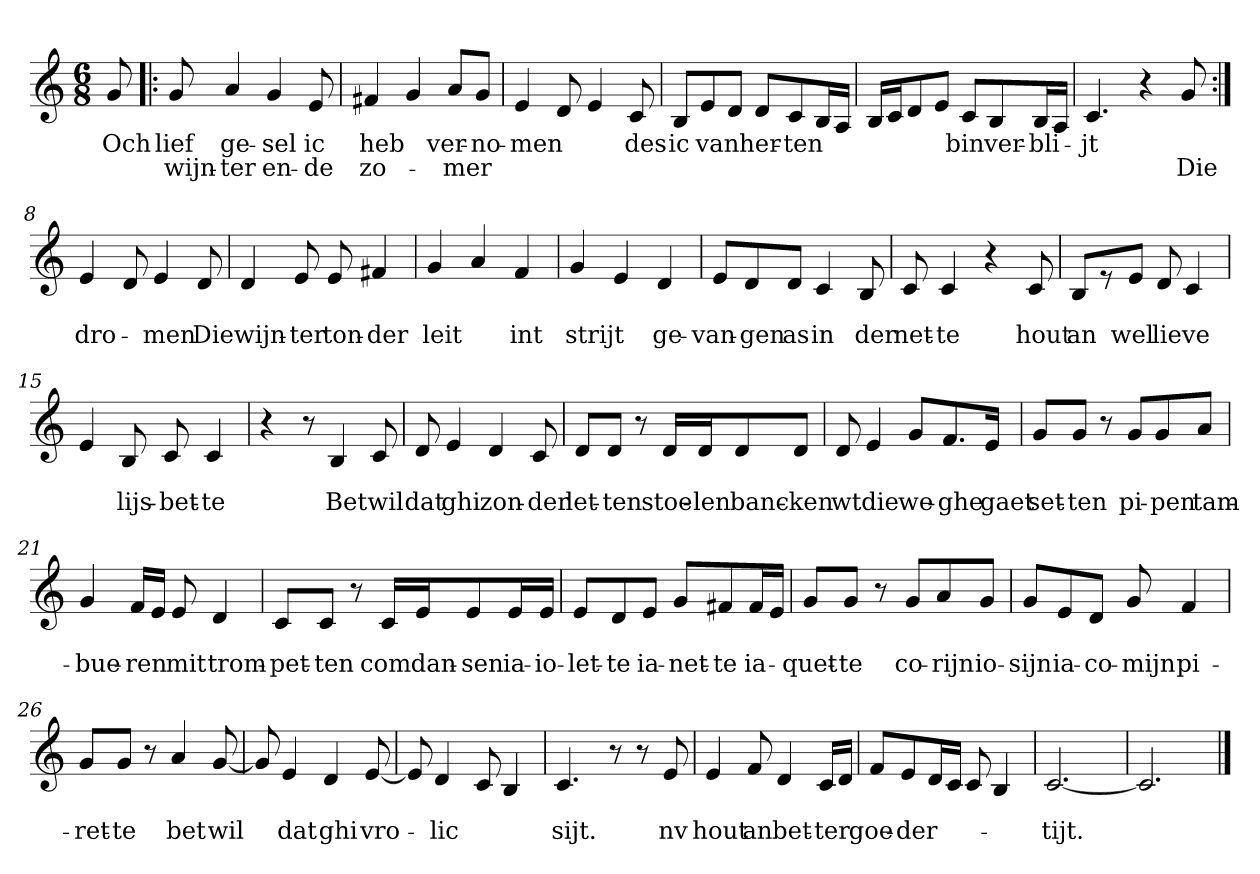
**kern	**text	**text
*part1	*part1	*part1
*staff1	*staff1	*staff1
*clefG2	*	*
*k[]	*	*
*C:	*	*
*M6/8	*	*
=1	=1	=1
!	!LO:LY:b	!
8g/	Och	.
=2!|:	=2!|:	=2!|:
!	!LO:LY:b	!LO:LY:b
8g/	lief	wijn-
!	!LO:LY:b	!LO:LY:b
4a/	ge-	-ter
!	!LO:LY:b	!LO:LY:b
4g/	-sel	en-
!	!LO:LY:b	!LO:LY:b
8e/	ic	-de
=3	=3	=3
!	!LO:LY:b	!LO:LY:b
4f#X/	heb	zo-
4g/	.	.
!	!LO:LY:b	!LO:LY:b
8a/L	ver-	-mer
!	!LO:LY:b	!
8g/J	-no-	.
=4	=4	=4
!	!LO:LY:b	!
4e/	-men	.
8d/	.	.
4e/	.	.
!	!LO:LY:b	!
8c/	des	.
=5	=5	=5
!	!LO:LY:b	!
8B/L	ic	.
!	!LO:LY:b	!
8e/	van	.
8d/J	.	.
!	!LO:LY:b	!
8d/L	her-	.
!	!LO:LY:b	!
8c/	-ten	.
16B/L	.	.
16A/JJ	.	.
=6	=6	=6
16B/LL	.	.
16c/J	.	.
8d/	.	.
8e/J	.	.
!	!LO:LY:b	!
8c/L	bin	.
!	!LO:LY:b	!
8B/	ver-	.
!	!LO:LY:b	!
16B/L	-bli-	.
16A/JJ	.	.
=7	=7	=7
!	!LO:LY:b	!
4.c/	-jt	.
4r	.	.
!	!	!LO:LY:b
8g/	.	Die
!!LO:LB:g=z
=8:|!	=8:|!	=8:|!
!	!	!LO:LY:b
4e/	.	dro-
8d/	.	.
!	!	!LO:LY:b
4e/	.	-men
!	!	!LO:LY:b
8d/	.	Die
=9	=9	=9
!	!	!LO:LY:b
4d/	.	wijn-
!	!	!LO:LY:b
8e/	.	-ter
!	!	!LO:LY:b
8e/	.	ton-
!	!	!LO:LY:b
4f#X/	.	-der
=10	=10	=10
!	!	!LO:LY:b
4g/	.	leit
4a/	.	.
!	!	!LO:LY:b
4f/	.	int
=11	=11	=11
!	!	!LO:LY:b
4g/	.	strijt
4e/	.	.
!	!	!LO:LY:b
4d/	.	ge-
=12	=12	=12
!	!	!LO:LY:b
8e/L	.	-van-
!	!	!LO:LY:b
8d/	.	-gen
!	!	!LO:LY:b
8d/J	.	as
!	!	!LO:LY:b
4c/	.	in
!	!	!LO:LY:b
8B/	.	der
=13	=13	=13
!	!	!LO:LY:b
8c/	.	net-
!	!	!LO:LY:b
4c/	.	-te
4r	.	.
!	!	!LO:LY:b
8c/	.	hout
=14	=14	=14
!	!	!LO:LY:b
8B/L	.	an
8r	.	.
!	!	!LO:LY:b
8e/J	.	wel
!	!	!LO:LY:b
8d/	.	lieve
4c/	.	.
=15	=15	=15
4e/	.	.
!	!	!LO:LY:b
8B/	.	lijs-
!	!	!LO:LY:b
8c/	.	-bet-
!	!	!LO:LY:b
4c/	.	-te
!!LO:LB:g=z
=16	=16	=16
4r	.	.
8r	.	.
!	!	!LO:LY:b
4B/	.	Bet
!	!	!LO:LY:b
8c/	.	wil
=17	=17	=17
!	!	!LO:LY:b
8d/	.	dat
!	!	!LO:LY:b
4e/	.	ghi
!	!	!LO:LY:b
4d/	.	zon-
!	!	!LO:LY:b
8c/	.	-der
=18	=18	=18
!	!	!LO:LY:b
8d/L	.	let-
!	!	!LO:LY:b
8d/J	.	-ten
8r	.	.
!	!	!LO:LY:b
16d/LL	.	stoe-
!	!	!LO:LY:b
16d/J	.	-len
!	!	!LO:LY:b
8d/	.	banc-
!	!	!LO:LY:b
8d/J	.	-ken
=19	=19	=19
!	!	!LO:LY:b
8d/	.	wt
!	!	!LO:LY:b
4e/	.	die
!	!	!LO:LY:b
8g/L	.	we-
!	!	!LO:LY:b
8.f/	.	-ghe
!	!	!LO:LY:b
16e/Jk	.	gaet
=20	=20	=20
!	!	!LO:LY:b
8g/L	.	set-
!	!	!LO:LY:b
8g/J	.	-ten
8r	.	.
!	!	!LO:LY:b
8g/L	.	pi-
!	!	!LO:LY:b
8g/	.	-pen
!	!	!LO:LY:b
8a/J	.	tam-
=21	=21	=21
!	!	!LO:LY:b
4g/	.	-bue-
!	!	!LO:LY:b
16f/LL	.	-ren
16e/JJ	.	.
!	!	!LO:LY:b
8e/	.	mit
!	!	!LO:LY:b
4d/	.	trom-
!!LO:LB:g=z
=22	=22	=22
!	!	!LO:LY:b
8c/L	.	-pet-
!	!	!LO:LY:b
8c/J	.	-ten
8r	.	.
!	!	!LO:LY:b
16c/LL	.	com
!	!	!LO:LY:b
16e/J	.	dan-
!	!	!LO:LY:b
8e/	.	-sen
!	!	!LO:LY:b
16e/L	.	ia-
!	!	!LO:LY:b
16e/JJ	.	-io-
=23	=23	=23
!	!	!LO:LY:b
8e/L	.	-let-
!	!	!LO:LY:b
8d/	.	-te
!	!	!LO:LY:b
8e/J	.	ia-
!	!	!LO:LY:b
8g/L	.	-net-
!	!	!LO:LY:b
8f#X/	.	-te
!	!	!LO:LY:b
16f#/L	.	ia-
16e/JJ	.	.
=24	=24	=24
!	!	!LO:LY:b
8g/L	.	-quet-
!	!	!LO:LY:b
8g/J	.	-te
8r	.	.
!	!	!LO:LY:b
8g/L	.	co-
!	!	!LO:LY:b
8a/	.	-rijn
!	!	!LO:LY:b
8g/J	.	io-
=25	=25	=25
!	!	!LO:LY:b
8g/L	.	-sijn
!	!	!LO:LY:b
8e/	.	ia-
!	!	!LO:LY:b
8d/J	.	-co-
!	!	!LO:LY:b
8g/	.	-mijn
!	!	!LO:LY:b
4f/	.	pi-
=26	=26	=26
!	!	!LO:LY:b
8g/L	.	-ret-
!	!	!LO:LY:b
8g/J	.	-te
8r	.	.
!	!	!LO:LY:b
4a/	.	bet
!	!	!LO:LY:b
[8g/	.	wil
=27	=27	=27
8g/]	.	.
!	!	!LO:LY:b
4e/	.	dat
!	!	!LO:LY:b
4d/	.	ghi
!	!	!LO:LY:b
[8e/	.	vro-
!!LO:LB:g=z
=28	=28	=28
8e/]	.	.
!	!	!LO:LY:b
4d/	.	-lic
8c/	.	.
4B/	.	.
=29	=29	=29
!	!	!LO:LY:b
4.c/	.	sijt.
8r	.	.
8r	.	.
!	!	!LO:LY:b
8e/	.	nv
=30	=30	=30
!	!	!LO:LY:b
4e/	.	hout
!	!	!LO:LY:b
8f/	.	an
!	!	!LO:LY:b
4d/	.	bet-
!	!	!LO:LY:b
16c/LL	.	-ter
16d/JJ	.	.
=31	=31	=31
!	!	!LO:LY:b
8f/L	.	goe-
!	!	!LO:LY:b
8e/	.	-der-
16d/L	.	.
16c/JJ	.	.
8c/	.	.
4B/	.	.
=32	=32	=32
!	!	!LO:LY:b
[2.c/	.	-tijt.
=33	=33	=33
2.c/]	.	.
==	==	==
*-	*-	*-
